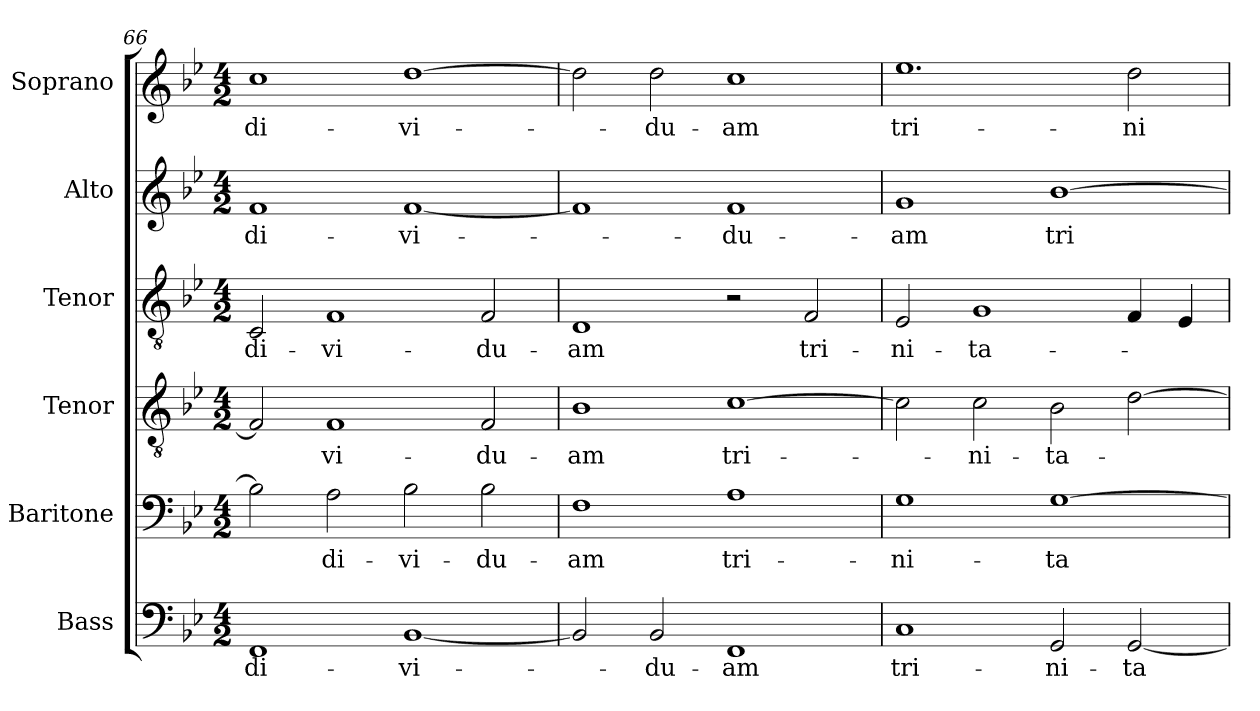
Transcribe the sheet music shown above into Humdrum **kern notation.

**kern	**text	**kern	**text	**kern	**text	**kern	**text	**kern	**text	**kern	**text
*part6	*part6	*part5	*part5	*part4	*part4	*part3	*part3	*part2	*part2	*part1	*part1
*staff6	*staff6	*staff5	*staff5	*staff4	*staff4	*staff3	*staff3	*staff2	*staff2	*staff1	*staff1
*I"Bass	*	*I"Baritone	*	*I"Tenor	*	*I"Tenor	*	*I"Alto	*	*I"Soprano	*
*I'B.	*	*I'Bar.	*	*I'T2.	*	*I'T1.	*	*I'A.	*	*I'S.	*
*clefF4	*	*clefF4	*	*clefGv2	*	*clefGv2	*	*clefG2	*	*clefG2	*
*	*	*	*	*ITrd7c12	*	*	*	*	*	*	*
*k[b-e-]	*	*k[b-e-]	*	*k[b-e-]	*	*k[b-e-]	*	*k[b-e-]	*	*k[b-e-]	*
*B-:	*	*B-:	*	*B-:	*	*B-:	*	*B-:	*	*B-:	*
*M4/2	*	*M4/2	*	*M4/2	*	*M4/2	*	*M4/2	*	*M4/2	*
=66	=66	=66	=66	=66	=66	=66	=66	=66	=66	=66	=66
!	!LO:LY:b:color=#000000	!	!	!	!	!	!	!	!	!	!
!	!	!	!	!	!	!	!LO:LY:b:color=#000000	!	!	!	!
!	!	!	!	!	!	!	!	!	!LO:LY:b:color=#000000	!	!
!	!	!	!	!	!	!	!	!	!	!	!LO:LY:b:color=#000000
1FFi	-di-	2B-i\]	.	2FFi/]	.	2Ci/	-di-	1fi	-di-	1cci	-di-
!	!	!	!LO:LY:b:color=#000000	!	!	!	!	!	!	!	!
!	!	!	!	!	!LO:LY:b:color=#000000	!	!	!	!	!	!
!	!	!	!	!	!	!	!LO:LY:b:color=#000000	!	!	!	!
.	.	2Ai\	-di-	1FFi	-vi-	1Fi	-vi-	.	.	.	.
!	!LO:LY:b:color=#000000	!	!	!	!	!	!	!	!	!	!
!	!	!	!LO:LY:b:color=#000000	!	!	!	!	!	!	!	!
!	!	!	!	!	!	!	!	!	!LO:LY:b:color=#000000	!	!
!	!	!	!	!	!	!	!	!	!	!	!LO:LY:b:color=#000000
[1BB-i	-vi-	2B-i\	-vi-	.	.	.	.	[1fi	-vi-	[1ddi	-vi-
!	!	!	!LO:LY:b:color=#000000	!	!	!	!	!	!	!	!
!	!	!	!	!	!LO:LY:b:color=#000000	!	!	!	!	!	!
!	!	!	!	!	!	!	!LO:LY:b:color=#000000	!	!	!	!
.	.	2B-i\	-du-	2FFi/	-du-	2Fi/	-du-	.	.	.	.
=67	=67	=67	=67	=67	=67	=67	=67	=67	=67	=67	=67
!	!	!	!LO:LY:b:color=#000000	!	!	!	!	!	!	!	!
!	!	!	!	!	!LO:LY:b:color=#000000	!	!	!	!	!	!
!	!	!	!	!	!	!	!LO:LY:b:color=#000000	!	!	!	!
2BB-i/]	.	1Fi	-am	1BB-i	-am	1Di	-am	1fi]	.	2ddi\]	.
!	!LO:LY:b:color=#000000	!	!	!	!	!	!	!	!	!	!
!	!	!	!	!	!	!	!	!	!	!	!LO:LY:b:color=#000000
2BB-i/	-du-	.	.	.	.	.	.	.	.	2ddi\	-du-
!	!LO:LY:b:color=#000000	!	!	!	!	!	!	!	!	!	!
!	!	!	!LO:LY:b:color=#000000	!	!	!	!	!	!	!	!
!	!	!	!	!	!LO:LY:b:color=#000000	!	!	!	!	!	!
!	!	!	!	!	!	!	!	!	!LO:LY:b:color=#000000	!	!
!	!	!	!	!	!	!	!	!	!	!	!LO:LY:b:color=#000000
1FFi	-am	1Ai	tri-	[1Ci	tri-	2r	.	1fi	-du-	1cci	-am
!	!	!	!	!	!	!	!LO:LY:b:color=#000000	!	!	!	!
.	.	.	.	.	.	2Fi/	tri-	.	.	.	.
!!LO:LB:g=z
=68	=68	=68	=68	=68	=68	=68	=68	=68	=68	=68	=68
!	!LO:LY:b:color=#000000	!	!	!	!	!	!	!	!	!	!
!	!	!	!LO:LY:b:color=#000000	!	!	!	!	!	!	!	!
!	!	!	!	!	!	!	!LO:LY:b:color=#000000	!	!	!	!
!	!	!	!	!	!	!	!	!	!LO:LY:b:color=#000000	!	!
!	!	!	!	!	!	!	!	!	!	!	!LO:LY:b:color=#000000
1Ci	tri-	1Gi	-ni-	2Ci\]	.	2E-i/	-ni-	1gi	-am	1.ee-i	tri-
!	!	!	!	!	!LO:LY:b:color=#000000	!	!	!	!	!	!
!	!	!	!	!	!	!	!LO:LY:b:color=#000000	!	!	!	!
.	.	.	.	2Ci\	-ni-	1Gi	-ta-	.	.	.	.
!	!LO:LY:b:color=#000000	!	!	!	!	!	!	!	!	!	!
!	!	!	!LO:LY:b:color=#000000	!	!	!	!	!	!	!	!
!	!	!	!	!	!LO:LY:b:color=#000000	!	!	!	!	!	!
!	!	!	!	!	!	!	!	!	!LO:LY:b:color=#000000	!	!
2GGi/	-ni-	[1Gi	-ta-	2BB-i\	-ta-	.	.	[1b-i	tri-	.	.
!	!LO:LY:b:color=#000000	!	!	!	!	!	!	!	!	!	!
!	!	!	!	!	!	!	!	!	!	!	!LO:LY:b:color=#000000
[2GGi/	-ta-	.	.	[2Di\	.	4Fi/	.	.	.	2ddi\	-ni-
.	.	.	.	.	.	4E-i/	.	.	.	.	.
=	=	=	=	=	=	=	=	=	=	=	=
*-	*-	*-	*-	*-	*-	*-	*-	*-	*-	*-	*-
